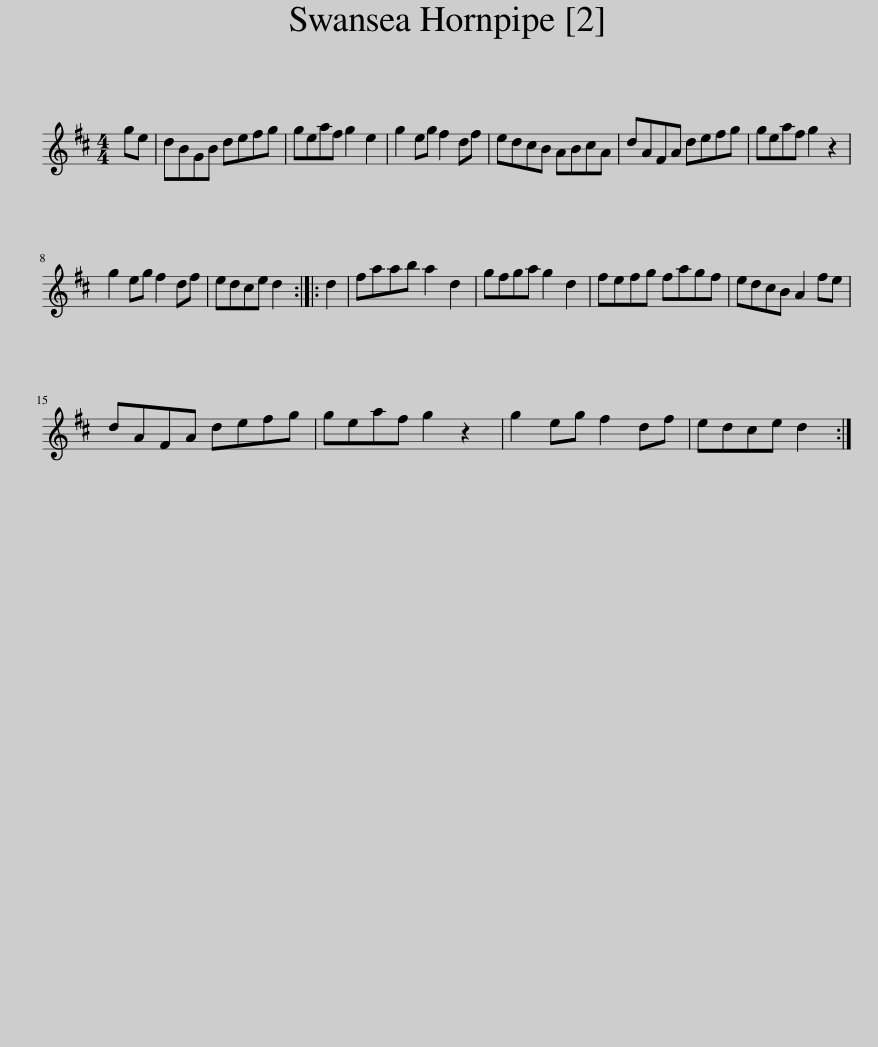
X:1
L:1/8
M:4/4
I:linebreak $
K:D
V:1 treble
V:1
 ge | dBGB defg | geaf g2 e2 | g2 eg f2 df | edcB ABcA | %5
 dAFA defg | geaf g2 z2 |$ g2 eg f2 df | edce d2 :: d2 | %10
 faab a2 d2 | gfga g2 d2 | fefg fagf | edcB A2 fe |$ dAFA defg | %15
 geaf g2 z2 | g2 eg f2 df | edce d2 :| %18
